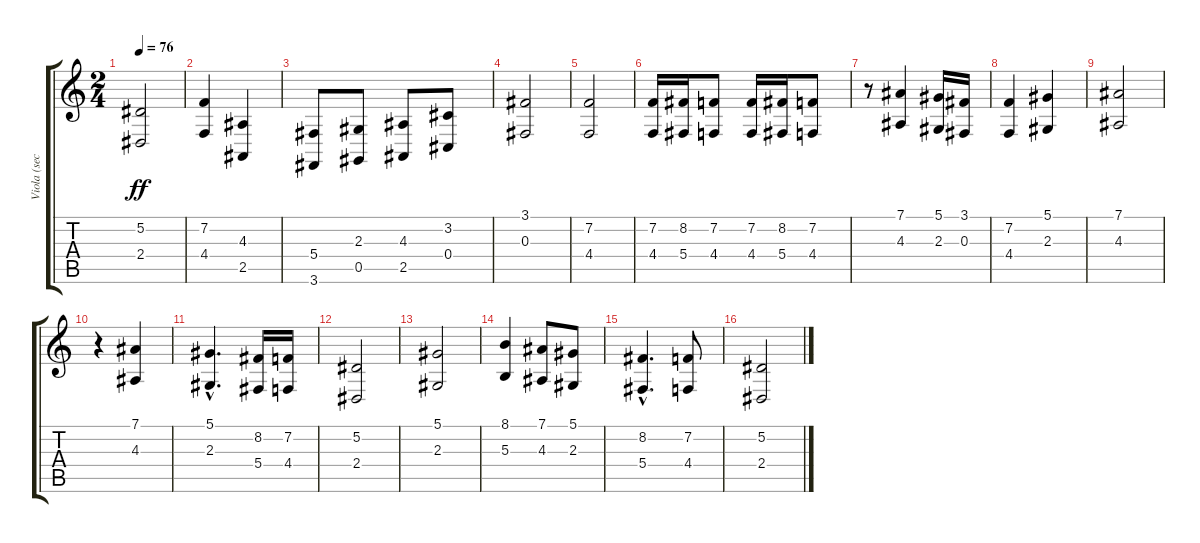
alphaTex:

\track ("Viola (section)" "Viola (sec") {instrument viola}
\staff {score tabs}
\tuning (Eb4 Bb3 Gb3 Db3 Ab2 Eb2) {hide}
\ts (2 4)
\tempo 76
\clef g2
\ks c
(5.2 2.4).2{dy ff} |
(7.2 4.4).4 (4.3 2.5).4 |
(5.4 3.6).8 (2.3 0.5).8 (4.3 2.5).8 (3.2 0.4).8 |
(3.1 0.3).2 |
(7.2 4.4).2 |
(7.2 4.4).16 (8.2 5.4).16 (7.2 4.4).8 (7.2 4.4).16 (8.2 5.4).16 (7.2 4.4).8 |
r.8 (7.1 4.3).4 (5.1 2.3).16 (3.1 0.3).16 |
(7.2 4.4).4 (5.1 2.3).4 |
(7.1 4.3).2 |
r.4 (7.1 4.3).4 |
(5.1{hac} 2.3{hac}).4{d} (8.2 5.4).16 (7.2 4.4).16 |
(5.2 2.4).2 |
(5.1 2.3).2 |
(8.1 5.3).4 (7.1 4.3).8 (5.1 2.3).8 |
(8.2{hac} 5.4{hac}).4{d} (7.2 4.4).8 |
(5.2 2.4).2
